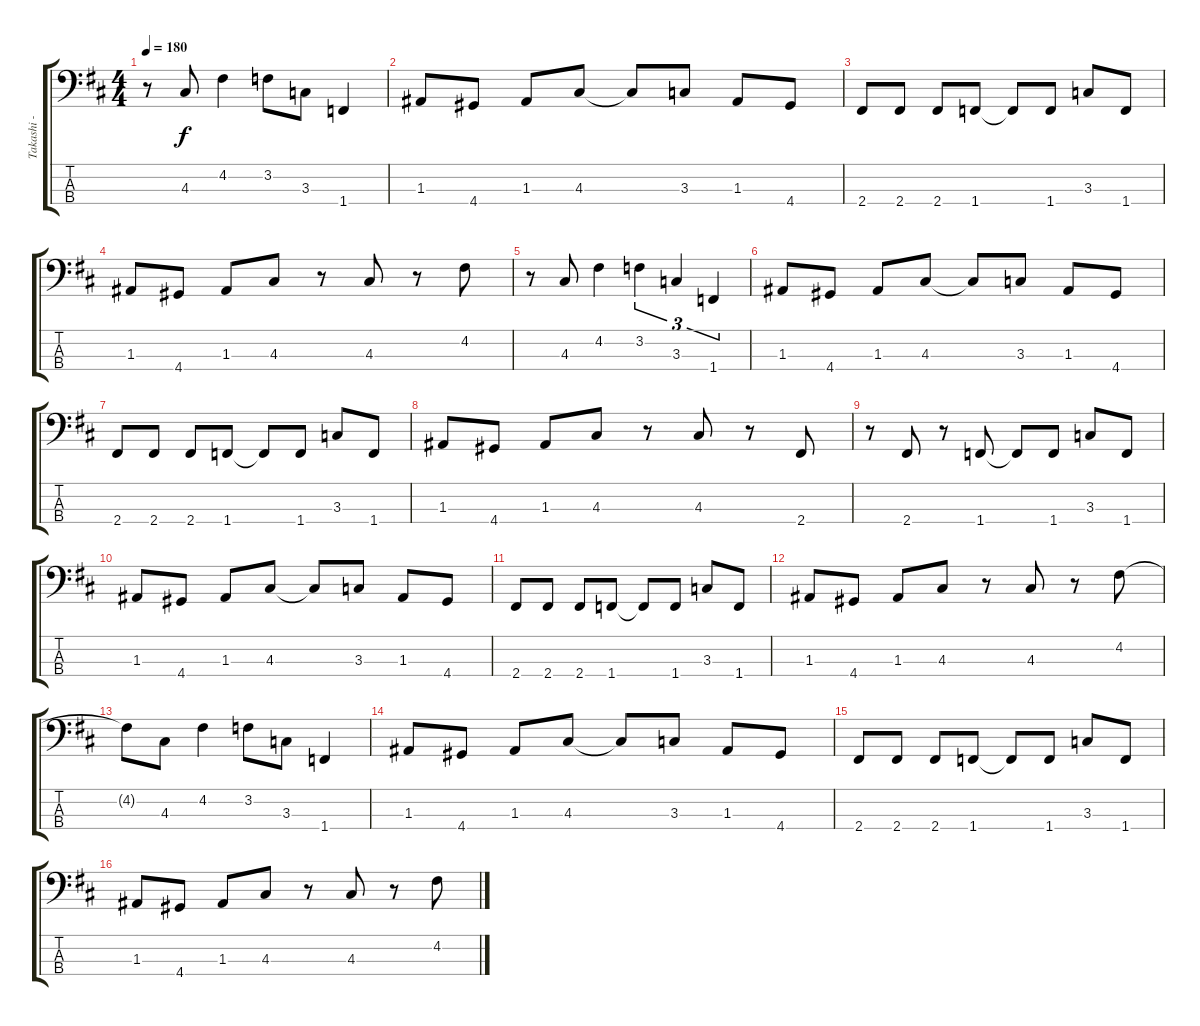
\track ("Takashi - Bajo -" "Takashi - ") {instrument electricbassfinger}
\staff {score tabs}
\tuning (G2 D2 A1 E1) {hide}
\ts (4 4)
\tempo 180
\clef f4
\ks bminor
r.8{dy f} 4.3.8 4.2.4 3.2.8 3.3.8 1.4.4 |
1.3.8 4.4.8 1.3.8 4.3.8 4.3{t}.8 3.3.8 1.3.8 4.4.8 |
2.4.8 2.4.8 2.4.8 1.4.8 1.4{t}.8 1.4.8 3.3.8 1.4.8 |
1.3.8 4.4.8 1.3.8 4.3.8 r.8 4.3.8 r.8 4.2.8 |
r.8 4.3.8 4.2.4 3.2.4{tu (3 2)} 3.3.4{tu (3 2)} 1.4.4{tu (3 2)} |
1.3.8 4.4.8 1.3.8 4.3.8 4.3{t}.8 3.3.8 1.3.8 4.4.8 |
2.4.8 2.4.8 2.4.8 1.4.8 1.4{t}.8 1.4.8 3.3.8 1.4.8 |
1.3.8 4.4.8 1.3.8 4.3.8 r.8 4.3.8 r.8 2.4.8 |
r.8 2.4.8 r.8 1.4.8 1.4{t}.8 1.4.8 3.3.8 1.4.8 |
1.3.8 4.4.8 1.3.8 4.3.8 4.3{t}.8 3.3.8 1.3.8 4.4.8 |
2.4.8 2.4.8 2.4.8 1.4.8 1.4{t}.8 1.4.8 3.3.8 1.4.8 |
1.3.8 4.4.8 1.3.8 4.3.8 r.8 4.3.8 r.8 4.2.8 |
4.2{t}.8 4.3.8 4.2.4 3.2.8 3.3.8 1.4.4 |
1.3.8 4.4.8 1.3.8 4.3.8 4.3{t}.8 3.3.8 1.3.8 4.4.8 |
2.4.8 2.4.8 2.4.8 1.4.8 1.4{t}.8 1.4.8 3.3.8 1.4.8 |
1.3.8 4.4.8 1.3.8 4.3.8 r.8 4.3.8 r.8 4.2.8
